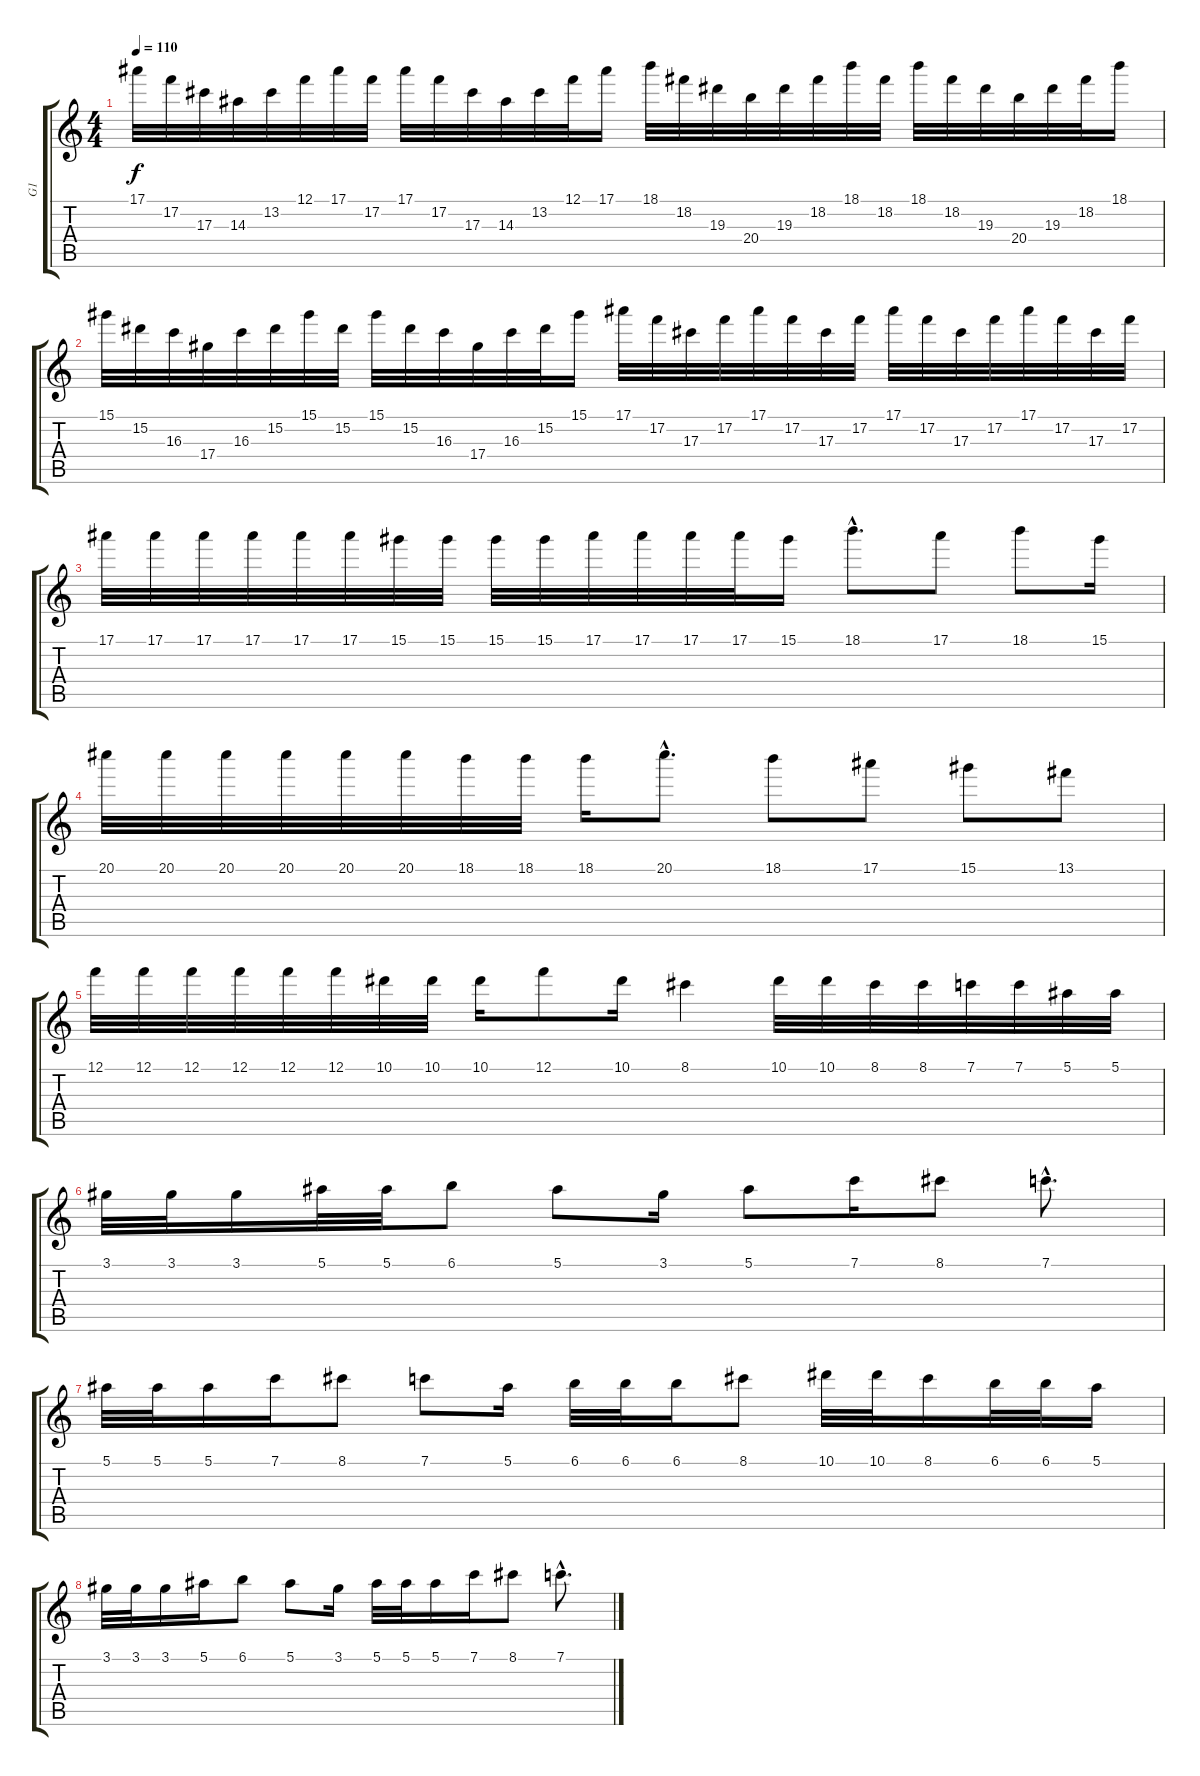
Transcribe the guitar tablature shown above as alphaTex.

\track ("G1" "G1") {instrument overdrivenguitar}
\staff {score tabs}
\tuning (F4 C4 Ab3 Eb3 Bb2 F2) {hide}
\ts (4 4)
\tempo 110
\clef g2
\ks c
17.1.32{dy f} 17.2.32 17.3.32 14.3.32 13.2.32 12.1.32 17.1.32 17.2.32 17.1.32 17.2.32 17.3.32 14.3.32 13.2.32 12.1.32 17.1.16 18.1.32 18.2.32 19.3.32 20.4.32 19.3.32 18.2.32 18.1.32 18.2.32 18.1.32 18.2.32 19.3.32 20.4.32 19.3.32 18.2.32 18.1.16 |
15.1.32 15.2.32 16.3.32 17.4.32 16.3.32 15.2.32 15.1.32 15.2.32 15.1.32 15.2.32 16.3.32 17.4.32 16.3.32 15.2.32 15.1.16 17.1.32 17.2.32 17.3.32 17.2.32 17.1.32 17.2.32 17.3.32 17.2.32 17.1.32 17.2.32 17.3.32 17.2.32 17.1.32 17.2.32 17.3.32 17.2.32 |
\section ("" "")
17.1.32{balance 11} 17.1.32 17.1.32 17.1.32 17.1.32 17.1.32 15.1.32 15.1.32 15.1.32 15.1.32 17.1.32 17.1.32 17.1.32 17.1.32 15.1.16 18.1{hac}.8{d} 17.1.8 18.1.8 15.1.16 |
20.1.32 20.1.32 20.1.32 20.1.32 20.1.32 20.1.32 18.1.32 18.1.32 18.1.16 20.1{hac}.8{d} 18.1.8 17.1.8 15.1.8 13.1.8 |
12.1.32 12.1.32 12.1.32 12.1.32 12.1.32 12.1.32 10.1.32 10.1.32 10.1.16 12.1.8 10.1.16 8.1.4 10.1.32 10.1.32 8.1.32 8.1.32 7.1.32 7.1.32 5.1.32 5.1.32 |
3.1.32 3.1.32 3.1.16 5.1.32 5.1.32 6.1.8 5.1.8 3.1.16 5.1.8 7.1.16 8.1.8 7.1{hac}.8{d} |
5.1.32 5.1.32 5.1.16 7.1.16 8.1.8 7.1.8 5.1.16 6.1.32 6.1.32 6.1.16 8.1.8 10.1.32 10.1.32 8.1.16 6.1.32 6.1.32 5.1.16 |
3.1.32 3.1.32 3.1.16 5.1.16 6.1.8 5.1.8 3.1.16 5.1.32 5.1.32 5.1.16 7.1.16 8.1.8 7.1{hac}.8{d}
